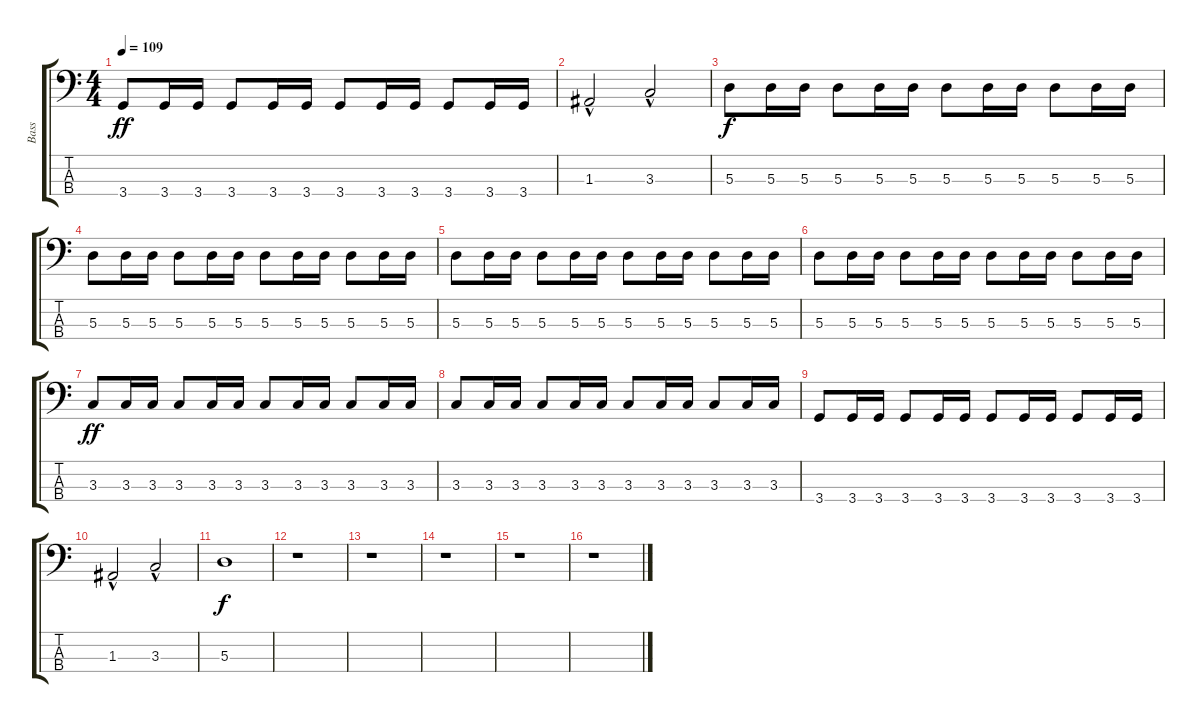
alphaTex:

\track ("Bass" "Bass") {instrument electricbassfinger}
\staff {score tabs}
\tuning (G2 D2 A1 E1) {hide}
\ts (4 4)
\tempo 109
\clef f4
\ks c
3.4.8{dy ff} 3.4.16 3.4.16 3.4.8 3.4.16 3.4.16 3.4.8 3.4.16 3.4.16 3.4.8 3.4.16 3.4.16 |
1.3{hac}.2 3.3{hac}.2 |
5.3.8{dy f} 5.3.16 5.3.16 5.3.8 5.3.16 5.3.16 5.3.8 5.3.16 5.3.16 5.3.8 5.3.16 5.3.16 |
5.3.8 5.3.16 5.3.16 5.3.8 5.3.16 5.3.16 5.3.8 5.3.16 5.3.16 5.3.8 5.3.16 5.3.16 |
5.3.8 5.3.16 5.3.16 5.3.8 5.3.16 5.3.16 5.3.8 5.3.16 5.3.16 5.3.8 5.3.16 5.3.16 |
5.3.8 5.3.16 5.3.16 5.3.8 5.3.16 5.3.16 5.3.8 5.3.16 5.3.16 5.3.8 5.3.16 5.3.16 |
3.3.8{dy ff} 3.3.16 3.3.16 3.3.8 3.3.16 3.3.16 3.3.8 3.3.16 3.3.16 3.3.8 3.3.16 3.3.16 |
3.3.8 3.3.16 3.3.16 3.3.8 3.3.16 3.3.16 3.3.8 3.3.16 3.3.16 3.3.8 3.3.16 3.3.16 |
3.4.8 3.4.16 3.4.16 3.4.8 3.4.16 3.4.16 3.4.8 3.4.16 3.4.16 3.4.8 3.4.16 3.4.16 |
1.3{hac}.2 3.3{hac}.2 |
5.3.1{dy f} |
r.1 |
r.1 |
r.1 |
r.1 |
r.1
